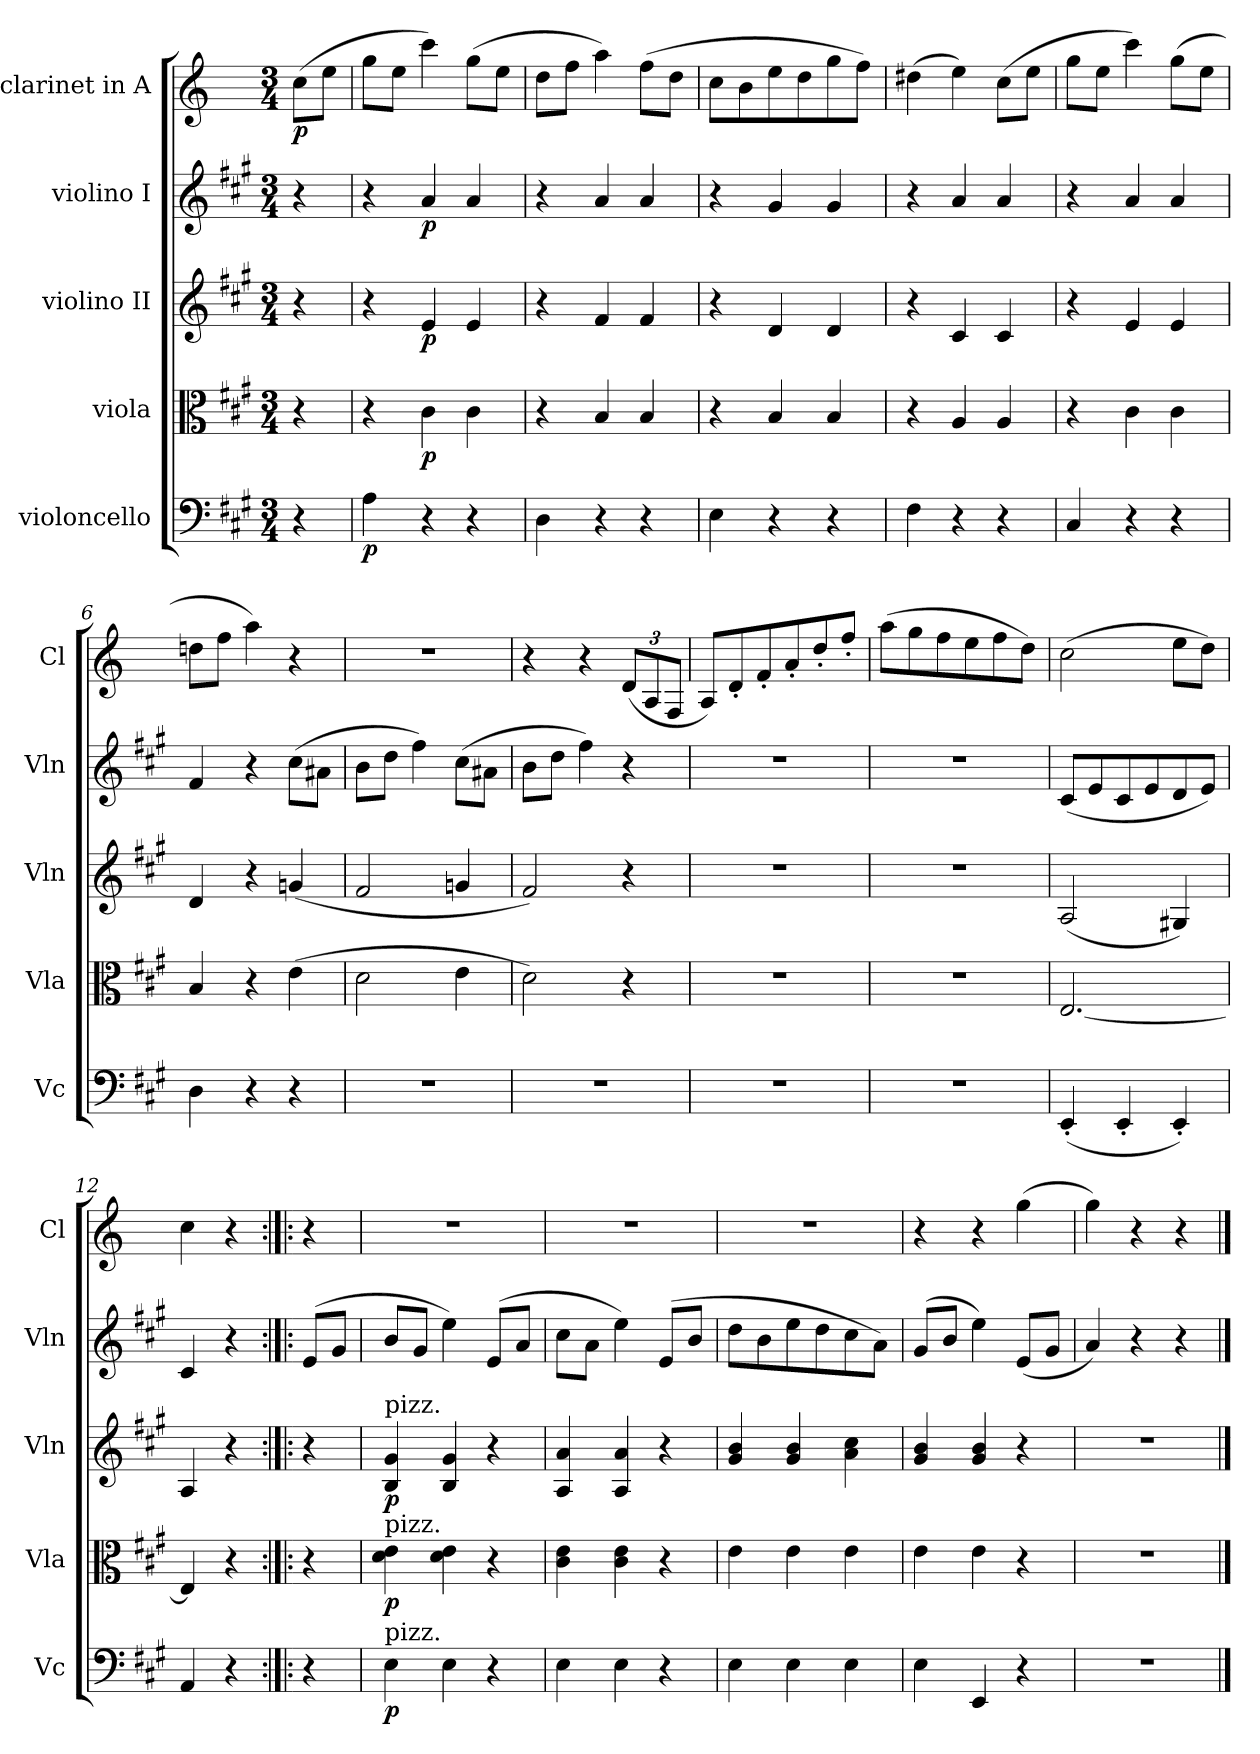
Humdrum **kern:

**kern	**dynam	**kern	**dynam	**kern	**dynam	**kern	**dynam	**kern	**dynam
*part5	*part5	*part4	*part4	*part3	*part3	*part2	*part2	*part1	*part1
*staff5	*staff5	*staff4	*staff4	*staff3	*staff3	*staff2	*staff2	*staff1	*staff1
*I"violoncello	*	*I"viola	*	*I"violino II	*	*I"violino I	*	*I"clarinet in A	*
*I'Vc	*	*I'Vla	*	*I'Vln	*	*I'Vln	*	*I'Cl	*
*clefF4	*	*clefC3	*	*clefG2	*	*clefG2	*	*clefG2	*
*	*	*	*	*	*	*	*	*ITrd2c3	*
*k[f#c#g#]	*	*k[f#c#g#]	*	*k[f#c#g#]	*	*k[f#c#g#]	*	*k[f#c#g#]	*
*A:	*	*A:	*	*A:	*	*A:	*	*A:	*
*M3/4	*	*M3/4	*	*M3/4	*	*M3/4	*	*M3/4	*
=	=	=	=	=	=	=	=	=	=
!	!	!	!	!	!	!	!	!	!LO:DY:b
4r	.	4r	.	4r	.	4r	.	(>8a\L	p
.	.	.	.	.	.	.	.	8cc#\J	.
=1	=1	=1	=1	=1	=1	=1	=1	=1	=1
!	!LO:DY:b	!	!	!	!	!	!	!	!
4A\	p	4r	.	4r	.	4r	.	8ee\L	.
.	.	.	.	.	.	.	.	8cc#\J	.
!	!	!	!LO:DY:b	!	!LO:DY:b	!	!LO:DY:b	!	!
4r	.	4c#\	p	4e/	p	4a/	p	4aa\)	.
4r	.	4c#\	.	4e/	.	4a/	.	(>8ee\L	.
.	.	.	.	.	.	.	.	8cc#\J	.
=2	=2	=2	=2	=2	=2	=2	=2	=2	=2
4D\	.	4r	.	4r	.	4r	.	8b\L	.
.	.	.	.	.	.	.	.	8dd\J	.
4r	.	4B/	.	4f#/	.	4a/	.	4ff#\)	.
4r	.	4B/	.	4f#/	.	4a/	.	(>8dd\L	.
.	.	.	.	.	.	.	.	8b\J	.
=3	=3	=3	=3	=3	=3	=3	=3	=3	=3
4E\	.	4r	.	4r	.	4r	.	8a\L	.
.	.	.	.	.	.	.	.	8g#\	.
4r	.	4B/	.	4d/	.	4g#/	.	8cc#\	.
.	.	.	.	.	.	.	.	8b\	.
4r	.	4B/	.	4d/	.	4g#/	.	8ee\	.
.	.	.	.	.	.	.	.	8dd\J)	.
=4	=4	=4	=4	=4	=4	=4	=4	=4	=4
4F#\	.	4r	.	4r	.	4r	.	(>4b#X\	.
4r	.	4A/	.	4c#/	.	4a/	.	4cc#\)	.
4r	.	4A/	.	4c#/	.	4a/	.	(>8a\L	.
.	.	.	.	.	.	.	.	8cc#\J	.
=5	=5	=5	=5	=5	=5	=5	=5	=5	=5
4C#/	.	4r	.	4r	.	4r	.	8ee\L	.
.	.	.	.	.	.	.	.	8cc#\J	.
4r	.	4c#\	.	4e/	.	4a/	.	4aa\)	.
4r	.	4c#\	.	4e/	.	4a/	.	(>8ee\L	.
.	.	.	.	.	.	.	.	8cc#\J	.
=6	=6	=6	=6	=6	=6	=6	=6	=6	=6
4D\	.	4B/	.	4d/	.	4f#/	.	8bn\L	.
.	.	.	.	.	.	.	.	8dd\J	.
4r	.	4r	.	4r	.	4r	.	4ff#\)	.
4r	.	(>4e\	.	(<4gn/	.	(>8cc#\L	.	4r	.
.	.	.	.	.	.	8a#X\J	.	.	.
=7	=7	=7	=7	=7	=7	=7	=7	=7	=7
2.r	.	2d\	.	2f#/	.	8b\L	.	2.r	.
.	.	.	.	.	.	8dd\J	.	.	.
.	.	.	.	.	.	4ff#\)	.	.	.
.	.	4e\	.	4gn/	.	(>8cc#\L	.	.	.
.	.	.	.	.	.	8a#X\J	.	.	.
!!LO:LB:g=z
=8	=8	=8	=8	=8	=8	=8	=8	=8	=8
2.r	.	2d\)	.	2f#/)	.	8b\L	.	4r	.
.	.	.	.	.	.	8dd\J	.	.	.
.	.	.	.	.	.	4ff#\)	.	4r	.
.	.	4r	.	4r	.	4r	.	(<12B/L	.
.	.	.	.	.	.	.	.	12F#/	.
.	.	.	.	.	.	.	.	12D/J	.
=9	=9	=9	=9	=9	=9	=9	=9	=9	=9
2.r	.	2.r	.	2.r	.	2.r	.	8F#/L)	.
.	.	.	.	.	.	.	.	8B'</	.
.	.	.	.	.	.	.	.	8d'</	.
.	.	.	.	.	.	.	.	8f#'</	.
.	.	.	.	.	.	.	.	8b'</	.
.	.	.	.	.	.	.	.	8dd'</J	.
=10	=10	=10	=10	=10	=10	=10	=10	=10	=10
2.r	.	2.r	.	2.r	.	2.r	.	(>8ff#\L	.
.	.	.	.	.	.	.	.	8ee\	.
.	.	.	.	.	.	.	.	8dd\	.
.	.	.	.	.	.	.	.	8cc#\	.
.	.	.	.	.	.	.	.	8dd\	.
.	.	.	.	.	.	.	.	8b\J)	.
=11	=11	=11	=11	=11	=11	=11	=11	=11	=11
(<4EE'</	.	[2.E/	.	(<2A/	.	(<8c#/L	.	(>2a\	.
.	.	.	.	.	.	8e/	.	.	.
4EE'</	.	.	.	.	.	8c#/	.	.	.
.	.	.	.	.	.	8e/	.	.	.
4EE'</)	.	.	.	4G#X/)	.	8d/	.	8cc#\L	.
.	.	.	.	.	.	8e/J)	.	8b\J)	.
=12	=12	=12	=12	=12	=12	=12	=12	=12	=12
4AA/	.	4E/]	.	4A/	.	4c#/	.	4a\	.
4r	.	4r	.	4r	.	4r	.	4r	.
=12X1:|!|:	=12X1:|!|:	=12X1:|!|:	=12X1:|!|:	=12X1:|!|:	=12X1:|!|:	=12X1:|!|:	=12X1:|!|:	=12X1:|!|:	=12X1:|!|:
4r	.	4r	.	4r	.	(>8e/L	.	4r	.
.	.	.	.	.	.	8g#/J	.	.	.
=13	=13	=13	=13	=13	=13	=13	=13	=13	=13
!	!	!	!	!LO:TX:a:t=pizz.	!	!	!	!	!
!	!	!LO:TX:a:t=pizz.	!	!	!	!	!	!	!
!LO:TX:a:t=pizz.	!	!	!	!	!	!	!	!	!
!	!LO:DY:b	!	!LO:DY:b	!	!LO:DY:b	!	!	!	!
4E\	p	4d\ 4e\	p	4B/ 4g#/	p	8b/L	.	2.r	.
.	.	.	.	.	.	8g#/J	.	.	.
4E\	.	4d\ 4e\	.	4B/ 4g#/	.	4ee\)	.	.	.
4r	.	4r	.	4r	.	(>8e/L	.	.	.
.	.	.	.	.	.	8a/J	.	.	.
=14	=14	=14	=14	=14	=14	=14	=14	=14	=14
4E\	.	4c#\ 4e\	.	4A/ 4a/	.	8cc#\L	.	2.r	.
.	.	.	.	.	.	8a\J	.	.	.
4E\	.	4c#\ 4e\	.	4A/ 4a/	.	4ee\)	.	.	.
4r	.	4r	.	4r	.	(>8e/L	.	.	.
.	.	.	.	.	.	8b/J	.	.	.
=15	=15	=15	=15	=15	=15	=15	=15	=15	=15
4E\	.	4e\	.	4g#/ 4b/	.	8dd\L	.	2.r	.
.	.	.	.	.	.	8b\	.	.	.
4E\	.	4e\	.	4g#/ 4b/	.	8ee\	.	.	.
.	.	.	.	.	.	8dd\	.	.	.
4E\	.	4e\	.	4a\ 4cc#\	.	8cc#\	.	.	.
.	.	.	.	.	.	8a\J)	.	.	.
=16	=16	=16	=16	=16	=16	=16	=16	=16	=16
4E\	.	4e\	.	4g#/ 4b/	.	(>8g#/L	.	4r	.
.	.	.	.	.	.	8b/J	.	.	.
4EE/	.	4e\	.	4g#/ 4b/	.	4ee\)	.	4r	.
4r	.	4r	.	4r	.	(<8e/L	.	(>4ee\	.
.	.	.	.	.	.	8g#/J	.	.	.
!!LO:PB:g=z
=17	=17	=17	=17	=17	=17	=17	=17	=17	=17
2.r	.	2.r	.	2.r	.	4a/)	.	4ee\)	.
.	.	.	.	.	.	4r	.	4r	.
.	.	.	.	.	.	4r	.	4r	.
==	==	==	==	==	==	==	==	==	==
*-	*-	*-	*-	*-	*-	*-	*-	*-	*-
